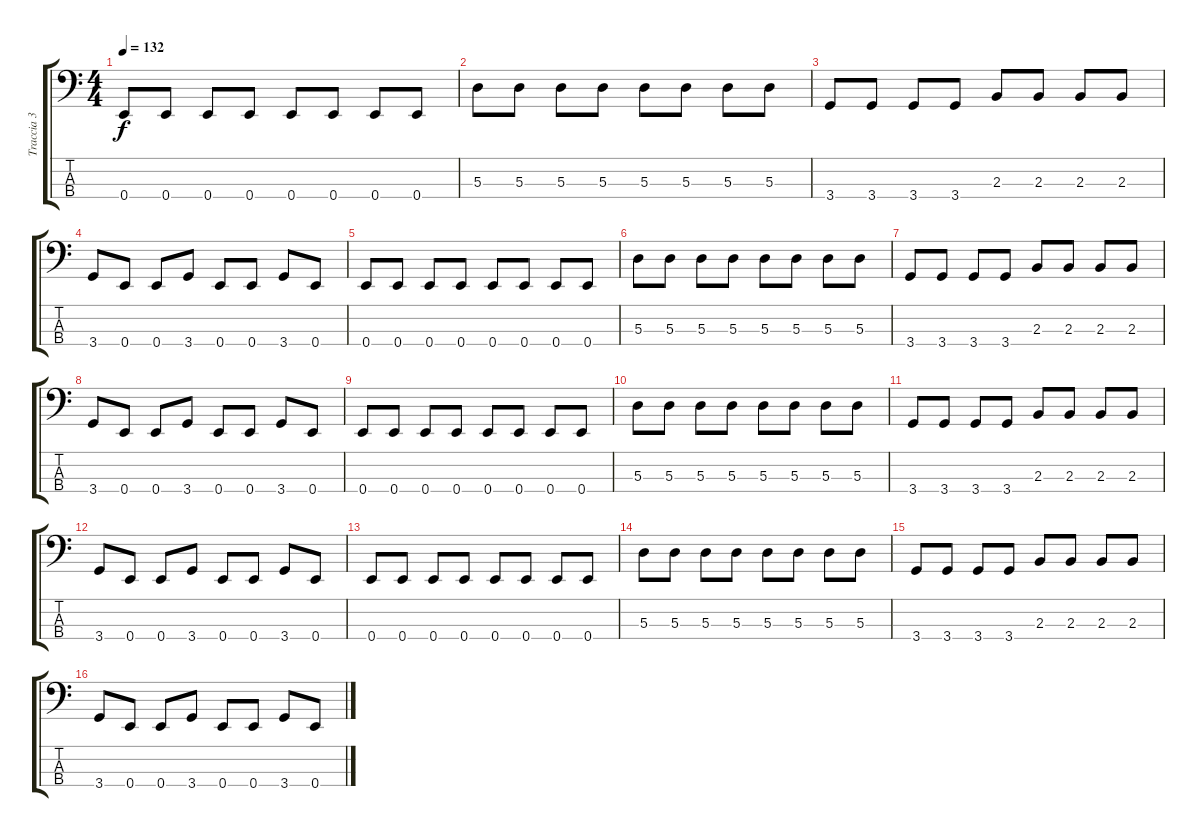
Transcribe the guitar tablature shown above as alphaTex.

\track ("Traccia 3" "Traccia 3") {instrument electricbasspick}
\staff {score tabs}
\tuning (G2 D2 A1 E1) {hide}
\ts (4 4)
\tempo 132
\clef f4
\ks c
0.4.8{dy f} 0.4.8 0.4.8 0.4.8 0.4.8 0.4.8 0.4.8 0.4.8 |
5.3.8 5.3.8 5.3.8 5.3.8 5.3.8 5.3.8 5.3.8 5.3.8 |
3.4.8 3.4.8 3.4.8 3.4.8 2.3.8 2.3.8 2.3.8 2.3.8 |
3.4.8 0.4.8 0.4.8 3.4.8 0.4.8 0.4.8 3.4.8 0.4.8 |
0.4.8 0.4.8 0.4.8 0.4.8 0.4.8 0.4.8 0.4.8 0.4.8 |
5.3.8 5.3.8 5.3.8 5.3.8 5.3.8 5.3.8 5.3.8 5.3.8 |
3.4.8 3.4.8 3.4.8 3.4.8 2.3.8 2.3.8 2.3.8 2.3.8 |
3.4.8 0.4.8 0.4.8 3.4.8 0.4.8 0.4.8 3.4.8 0.4.8 |
0.4.8 0.4.8 0.4.8 0.4.8 0.4.8 0.4.8 0.4.8 0.4.8 |
5.3.8 5.3.8 5.3.8 5.3.8 5.3.8 5.3.8 5.3.8 5.3.8 |
3.4.8 3.4.8 3.4.8 3.4.8 2.3.8 2.3.8 2.3.8 2.3.8 |
3.4.8 0.4.8 0.4.8 3.4.8 0.4.8 0.4.8 3.4.8 0.4.8 |
0.4.8 0.4.8 0.4.8 0.4.8 0.4.8 0.4.8 0.4.8 0.4.8 |
5.3.8 5.3.8 5.3.8 5.3.8 5.3.8 5.3.8 5.3.8 5.3.8 |
3.4.8 3.4.8 3.4.8 3.4.8 2.3.8 2.3.8 2.3.8 2.3.8 |
3.4.8 0.4.8 0.4.8 3.4.8 0.4.8 0.4.8 3.4.8 0.4.8
